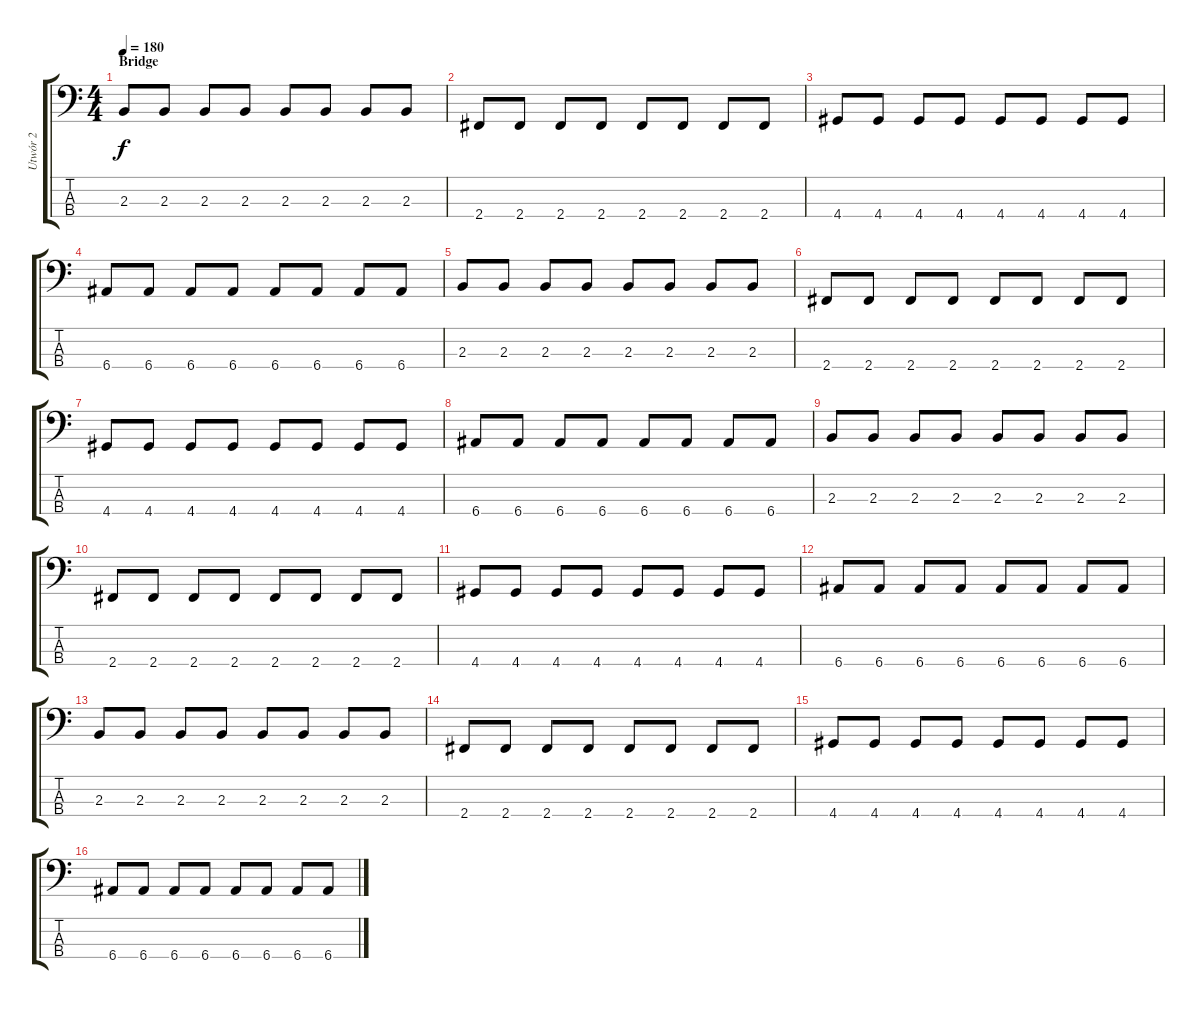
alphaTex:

\track ("Utwór 2" "Utwór 2") {instrument electricbasspick}
\staff {score tabs}
\tuning (G2 D2 A1 E1) {hide}
\ts (4 4)
\section ("" "Bridge")
\tempo 180
\clef f4
\ks c
2.3.8{dy f} 2.3.8 2.3.8 2.3.8 2.3.8 2.3.8 2.3.8 2.3.8 |
2.4.8 2.4.8 2.4.8 2.4.8 2.4.8 2.4.8 2.4.8 2.4.8 |
4.4.8 4.4.8 4.4.8 4.4.8 4.4.8 4.4.8 4.4.8 4.4.8 |
6.4.8 6.4.8 6.4.8 6.4.8 6.4.8 6.4.8 6.4.8 6.4.8 |
2.3.8 2.3.8 2.3.8 2.3.8 2.3.8 2.3.8 2.3.8 2.3.8 |
2.4.8 2.4.8 2.4.8 2.4.8 2.4.8 2.4.8 2.4.8 2.4.8 |
4.4.8 4.4.8 4.4.8 4.4.8 4.4.8 4.4.8 4.4.8 4.4.8 |
6.4.8 6.4.8 6.4.8 6.4.8 6.4.8 6.4.8 6.4.8 6.4.8 |
2.3.8 2.3.8 2.3.8 2.3.8 2.3.8 2.3.8 2.3.8 2.3.8 |
2.4.8 2.4.8 2.4.8 2.4.8 2.4.8 2.4.8 2.4.8 2.4.8 |
4.4.8 4.4.8 4.4.8 4.4.8 4.4.8 4.4.8 4.4.8 4.4.8 |
6.4.8 6.4.8 6.4.8 6.4.8 6.4.8 6.4.8 6.4.8 6.4.8 |
2.3.8 2.3.8 2.3.8 2.3.8 2.3.8 2.3.8 2.3.8 2.3.8 |
2.4.8 2.4.8 2.4.8 2.4.8 2.4.8 2.4.8 2.4.8 2.4.8 |
4.4.8 4.4.8 4.4.8 4.4.8 4.4.8 4.4.8 4.4.8 4.4.8 |
6.4.8 6.4.8 6.4.8 6.4.8 6.4.8 6.4.8 6.4.8 6.4.8
